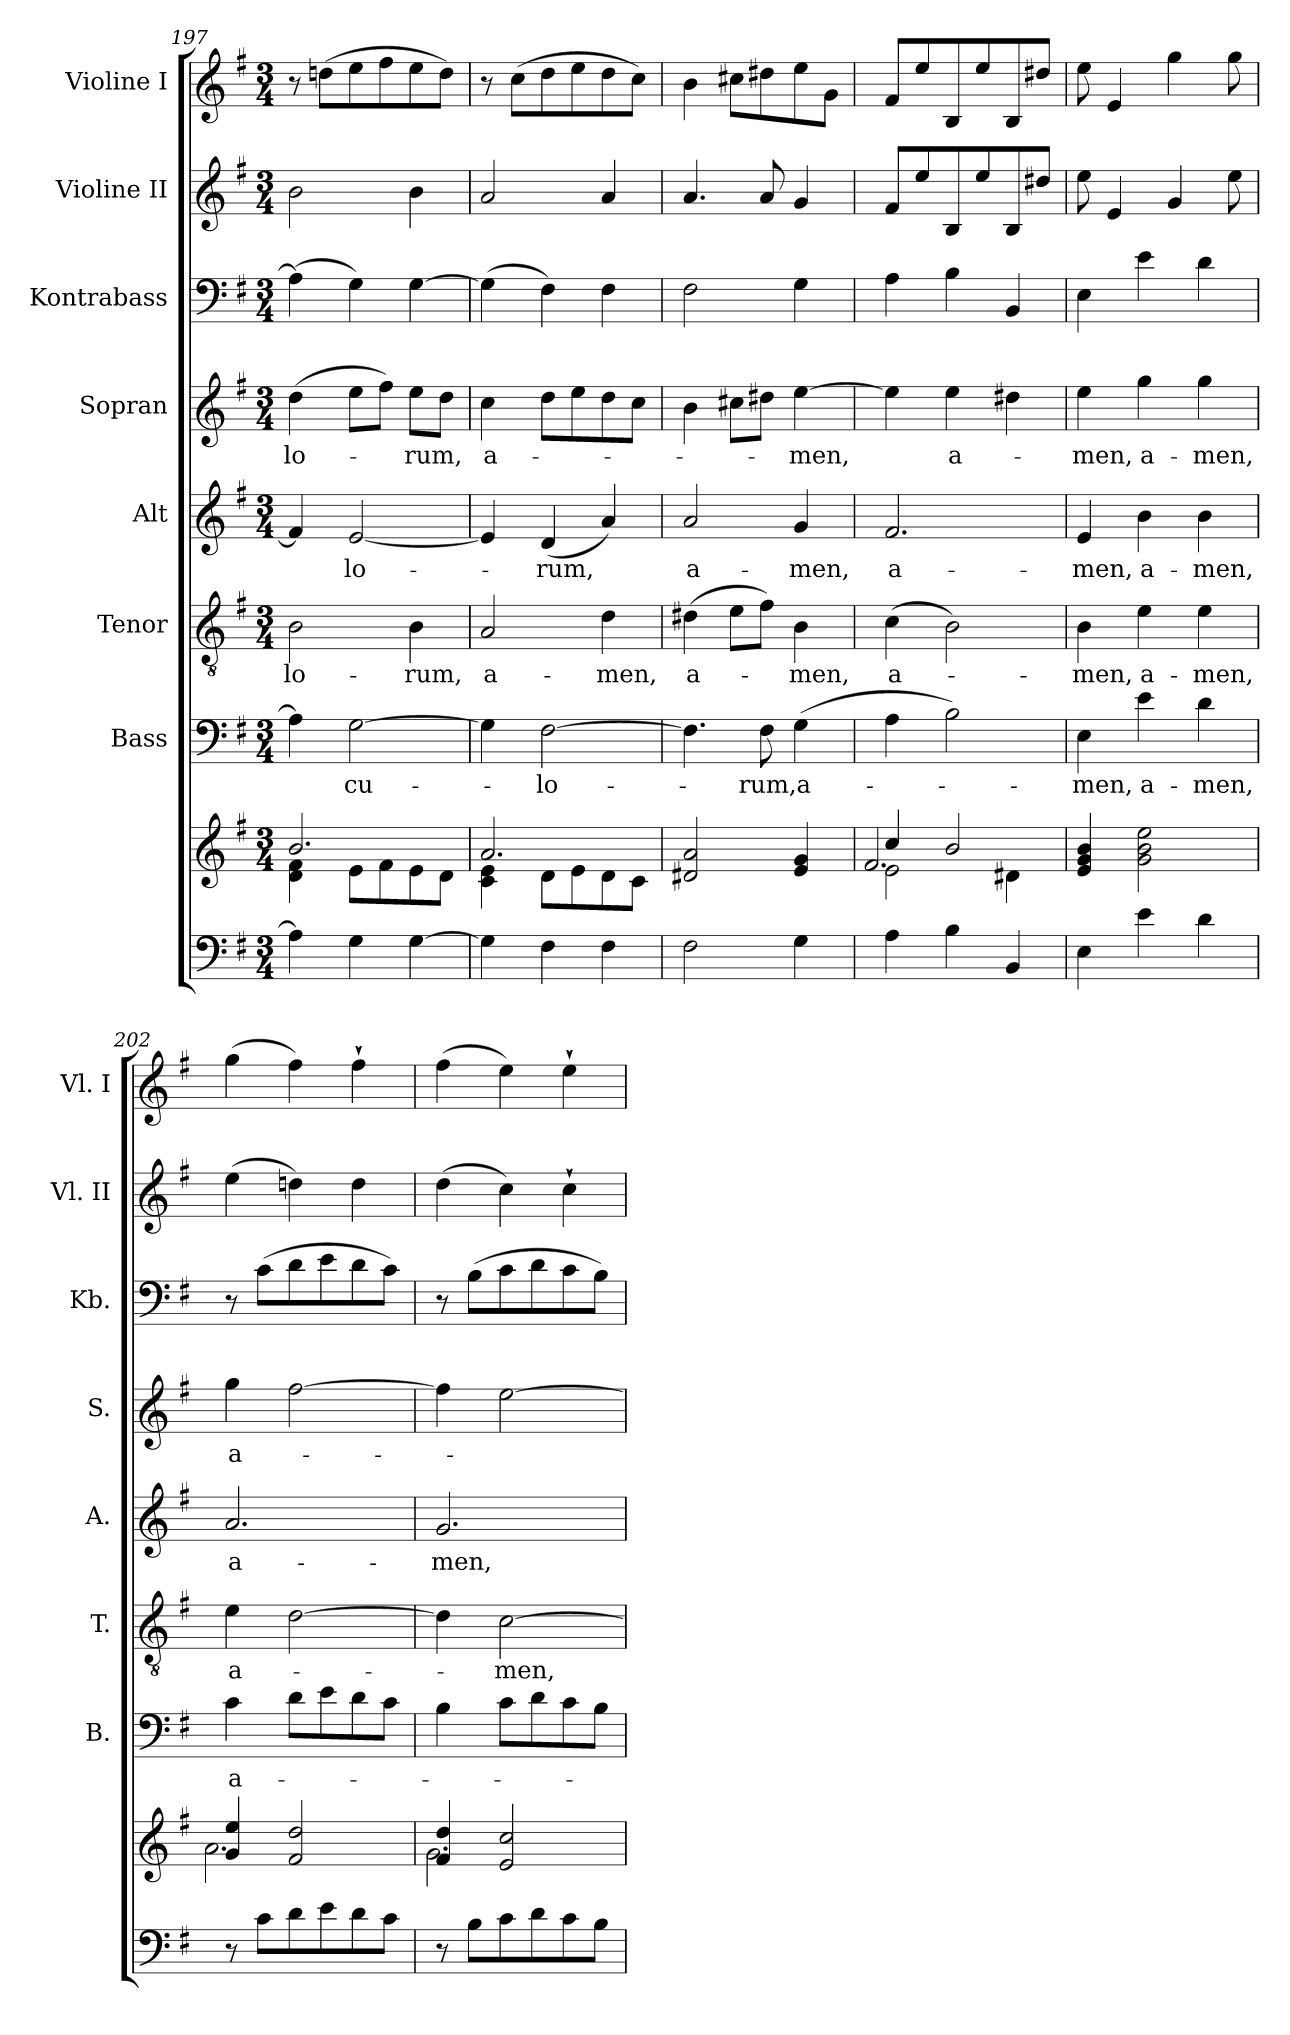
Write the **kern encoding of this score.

**kern	**kern	**kern	**text	**kern	**text	**kern	**text	**kern	**text	**kern	**kern	**kern
*part8	*part8	*part7	*part7	*part6	*part6	*part5	*part5	*part4	*part4	*part3	*part2	*part1
*staff9	*staff8	*staff7	*staff7	*staff6	*staff6	*staff5	*staff5	*staff4	*staff4	*staff3	*staff2	*staff1
*	*	*I"Bass	*	*I"Tenor	*	*I"Alt	*	*I"Sopran	*	*I"Kontrabass	*I"Violine II	*I"Violine I
*	*	*I'B.	*	*I'T.	*	*I'A.	*	*I'S.	*	*I'Kb.	*I'Vl. II	*I'Vl. I
*clefF4	*clefG2	*clefF4	*	*clefGv2	*	*clefG2	*	*clefG2	*	*clefF4	*clefG2	*clefG2
*	*	*	*	*	*	*	*	*	*	*ITrd7c12	*	*
*k[f#]	*k[f#]	*k[f#]	*	*k[f#]	*	*k[f#]	*	*k[f#]	*	*k[f#]	*k[f#]	*k[f#]
*G:	*G:	*G:	*	*G:	*	*G:	*	*G:	*	*G:	*G:	*G:
*M3/4	*M3/4	*M3/4	*	*M3/4	*	*M3/4	*	*M3/4	*	*M3/4	*M3/4	*M3/4
=197	=197	=197	=197	=197	=197	=197	=197	=197	=197	=197	=197	=197
*	*^	*	*	*	*	*	*	*	*	*	*	*
!	!	!	!	!	!	!LO:LY:b	!	!	!	!LO:LY:b	!	!	!
4A\]	2.b/	4d\ 4f#\	4A\]	.	2B\	-lo-	4f#/]	.	(>4dd\	-lo-	(>4AA\]	2b\	8r
.	.	.	.	.	.	.	.	.	.	.	.	.	(>8ddn\L
!	!	!	!	!LO:LY:b	!	!	!	!LO:LY:b	!	!	!	!	!
4G\	.	8e\L	[2G\	-cu-	.	.	[2e/	-lo-	8ee\L	.	4GG\)	.	8ee\
.	.	8f#\	.	.	.	.	.	.	8ff#\J)	.	.	.	8ff#\
!	!	!	!	!	!	!LO:LY:b	!	!	!	!LO:LY:b	!	!	!
[4G\	.	8e\	.	.	4B\	-rum,	.	.	8ee\L	-rum,	[4GG\	4b\	8ee\
.	.	8d\J	.	.	.	.	.	.	8dd\J	.	.	.	8dd\J)
=198	=198	=198	=198	=198	=198	=198	=198	=198	=198	=198	=198	=198	=198
!	!	!	!	!	!	!LO:LY:b	!	!	!	!LO:LY:b	!	!	!
4G\]	2.a/	4c\ 4e\	4G\]	.	2A/	a-	4e/]	.	4cc\	a-	(>4GG\]	2a/	8r
.	.	.	.	.	.	.	.	.	.	.	.	.	(>8cc\L
!	!	!	!	!LO:LY:b	!	!	!	!LO:LY:b	!	!	!	!	!
4F#\	.	8d\L	[2F#\	-lo-	.	.	(<4d/	-rum,	8dd\L	.	4FF#\)	.	8dd\
.	.	8e\	.	.	.	.	.	.	8ee\	.	.	.	8ee\
!	!	!	!	!	!	!LO:LY:b	!	!	!	!	!	!	!
4F#\	.	8d\	.	.	4d\	-men,	4a/)	.	8dd\	.	4FF#\	4a/	8dd\
.	.	8c\J	.	.	.	.	.	.	8cc\J	.	.	.	8cc\J)
=199	=199	=199	=199	=199	=199	=199	=199	=199	=199	=199	=199	=199	=199
!	!	!	!	!	!	!LO:LY:b	!	!LO:LY:b	!	!	!	!	!
*	*v	*v	*	*	*	*	*	*	*	*	*	*	*
2F#\	2d#X/ 2a/	4.F#\]	.	(>4d#X\	a-	2a/	a-	4b\	.	2FF#\	4.a/	4b\
.	.	.	.	8e\L	.	.	.	8cc#X\L	.	.	.	8cc#X\L
!	!	!	!LO:LY:b	!	!	!	!	!	!	!	!	!
.	.	8F#\	-rum,	8f#\J)	.	.	.	8dd#X\J	.	.	8a/	8dd#X\
!	!	!	!LO:LY:b	!	!LO:LY:b	!	!LO:LY:b	!	!LO:LY:b	!	!	!
4G\	4e/ 4g/	(>4G\	a-	4B\	-men,	4g/	-men,	[4ee\	-men,	4GG\	4g/	8ee\
.	.	.	.	.	.	.	.	.	.	.	.	8g\J
=200	=200	=200	=200	=200	=200	=200	=200	=200	=200	=200	=200	=200
*	*^	*	*	*	*	*	*	*	*	*	*	*
*	*	*^	*	*	*	*	*	*	*	*	*	*	*
!	!	!	!	!	!	!	!LO:LY:b	!	!LO:LY:b	!	!	!	!	!
4A\	4cc/	2e\	2.f#/	4A\	.	(>4c\	a-	2.f#/	a-	4ee\]	.	4AA\	8f#/L	8f#/L
.	.	.	.	.	.	.	.	.	.	.	.	.	8ee/	8ee/
!	!	!	!	!	!	!	!	!	!	!	!LO:LY:b	!	!	!
4B\	2b/	.	.	2B\)	.	2B\)	.	.	.	4ee\	a-	4BB\	8B/	8B/
.	.	.	.	.	.	.	.	.	.	.	.	.	8ee/	8ee/
4BB/	.	4d#X\	.	.	.	.	.	.	.	4dd#X\	.	4BBB/	8B/	8B/
.	.	.	.	.	.	.	.	.	.	.	.	.	8dd#X/J	8dd#X/J
*	*v	*v	*v	*	*	*	*	*	*	*	*	*	*	*
!!LO:PB:g=z
=201	=201	=201	=201	=201	=201	=201	=201	=201	=201	=201	=201	=201
!	!	!	!LO:LY:b	!	!LO:LY:b	!	!LO:LY:b	!	!LO:LY:b	!	!	!
4E\	4e/ 4g/ 4b/	4E\	-men,	4B\	-men,	4e/	-men,	4ee\	-men,	4EE\	8ee\	8ee\
.	.	.	.	.	.	.	.	.	.	.	4e/	4e/
!	!	!	!LO:LY:b	!	!LO:LY:b	!	!LO:LY:b	!	!LO:LY:b	!	!	!
4e\	2g\ 2b\ 2ee\	4e\	a-	4e\	a-	4b\	a-	4gg\	a-	4E\	.	.
.	.	.	.	.	.	.	.	.	.	.	4g/	4gg\
!	!	!	!LO:LY:b	!	!LO:LY:b	!	!LO:LY:b	!	!LO:LY:b	!	!	!
4d\	.	4d\	-men,	4e\	-men,	4b\	-men,	4gg\	-men,	4D\	.	.
.	.	.	.	.	.	.	.	.	.	.	8ee\	8gg\
=202	=202	=202	=202	=202	=202	=202	=202	=202	=202	=202	=202	=202
*	*^	*	*	*	*	*	*	*	*	*	*	*
!	!	!	!	!LO:LY:b	!	!LO:LY:b	!	!LO:LY:b	!	!LO:LY:b	!	!	!
8r	4g/ 4ee/	2.a\	4c\	a-	4e\	a-	2.a/	a-	4gg\	a-	8r	(>4ee\	(>4gg\
8c\L	.	.	.	.	.	.	.	.	.	.	(>8C\L	.	.
8d\	2f#/ 2dd/	.	8d\L	.	[2d\	.	.	.	[2ff#\	.	8D\	4ddn\)	4ff#\)
8e\	.	.	8e\	.	.	.	.	.	.	.	8E\	.	.
8d\	.	.	8d\	.	.	.	.	.	.	.	8D\	4dd\	4ff#`>\
8c\J	.	.	8c\J	.	.	.	.	.	.	.	8C\J)	.	.
=203	=203	=203	=203	=203	=203	=203	=203	=203	=203	=203	=203	=203	=203
!	!	!	!	!	!	!	!	!LO:LY:b	!	!	!	!	!
8r	4f#/ 4dd/	2.g\	4B\	.	4d\]	.	2.g/	-men,	4ff#\]	.	8r	(>4dd\	(>4ff#\
8B\L	.	.	.	.	.	.	.	.	.	.	(>8BB\L	.	.
!	!	!	!	!	!	!LO:LY:b	!	!	!	!	!	!	!
8c\	2e/ 2cc/	.	8c\L	.	[2c\	-men,	.	.	[2ee\	.	8C\	4cc\)	4ee\)
8d\	.	.	8d\	.	.	.	.	.	.	.	8D\	.	.
8c\	.	.	8c\	.	.	.	.	.	.	.	8C\	4cc`>\	4ee`>\
8B\J	.	.	8B\J	.	.	.	.	.	.	.	8BB\J)	.	.
*	*v	*v	*	*	*	*	*	*	*	*	*	*	*
=	=	=	=	=	=	=	=	=	=	=	=	=
*-	*-	*-	*-	*-	*-	*-	*-	*-	*-	*-	*-	*-
